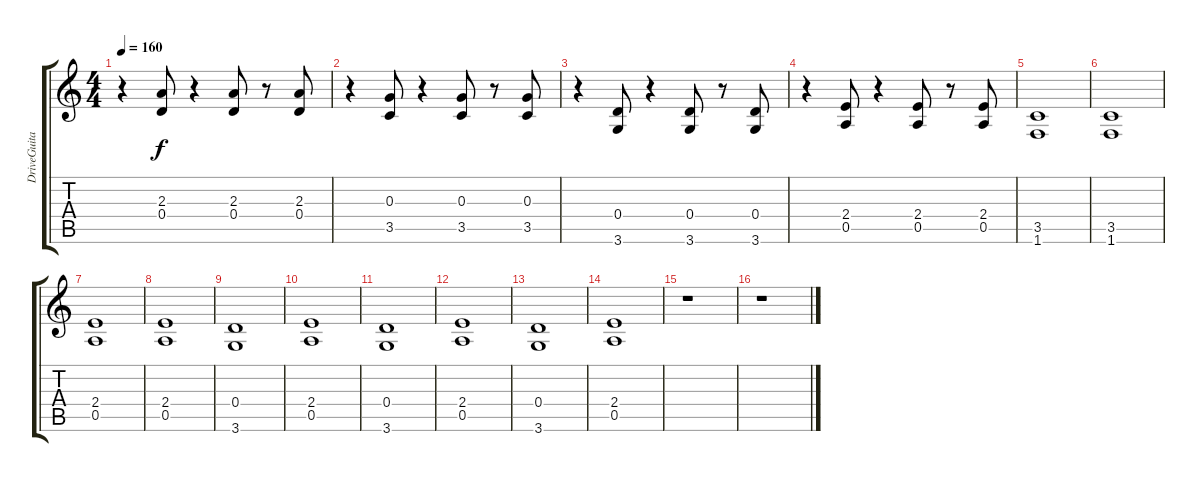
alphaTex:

\track ("DriveGuitar" "DriveGuita") {instrument overdrivenguitar}
\staff {score tabs}
\tuning (E4 B3 G3 D3 A2 E2) {hide}
\ts (4 4)
\tempo 160
\clef g2
\ks c
r.4{dy f} (2.3 0.4).8 r.4 (2.3 0.4).8 r.8 (2.3 0.4).8 |
r.4 (0.3 3.5).8 r.4 (0.3 3.5).8 r.8 (0.3 3.5).8 |
r.4 (0.4 3.6).8 r.4 (0.4 3.6).8 r.8 (0.4 3.6).8 |
r.4 (2.4 0.5).8 r.4 (2.4 0.5).8 r.8 (2.4 0.5).8 |
(3.5 1.6).1 |
(3.5 1.6).1 |
(2.4 0.5).1 |
(2.4 0.5).1 |
(0.4 3.6).1 |
(2.4 0.5).1 |
(0.4 3.6).1 |
(2.4 0.5).1 |
(0.4 3.6).1 |
(2.4 0.5).1 |
r.1 |
r.1
